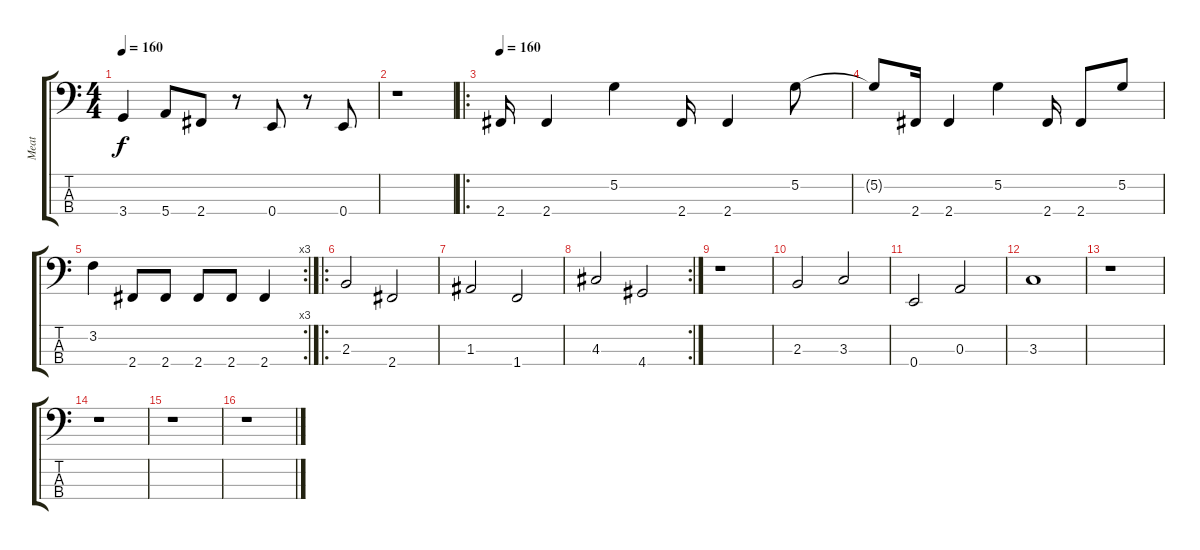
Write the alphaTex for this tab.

\track ("Meat" "Meat") {instrument electricbasspick}
\staff {score tabs}
\tuning (G2 D2 A1 E1) {hide}
\ts (4 4)
\tempo 160
\clef f4
\ks c
3.4.4{dy f} 5.4.8 2.4.8 r.8 0.4.8 r.8 0.4.8 |
r.1 |
\ro
\tempo 160
2.4.16 2.4.4 5.2.4 2.4.16 2.4.4 5.2.8 |
5.2{t}.8 2.4.16 2.4.4 5.2.4 2.4.16 2.4.8 5.2.8 |
\rc 3
3.2.4 2.4.8 2.4.8 2.4.8 2.4.8 2.4.4 |
\ro
2.3.2 2.4.2 |
1.3.2 1.4.2 |
\rc 2
4.3.2 4.4.2 |
r.1 |
2.3.2 3.3.2 |
0.4.2 0.3.2 |
3.3.1 |
r.1 |
r.1 |
r.1 |
r.1
